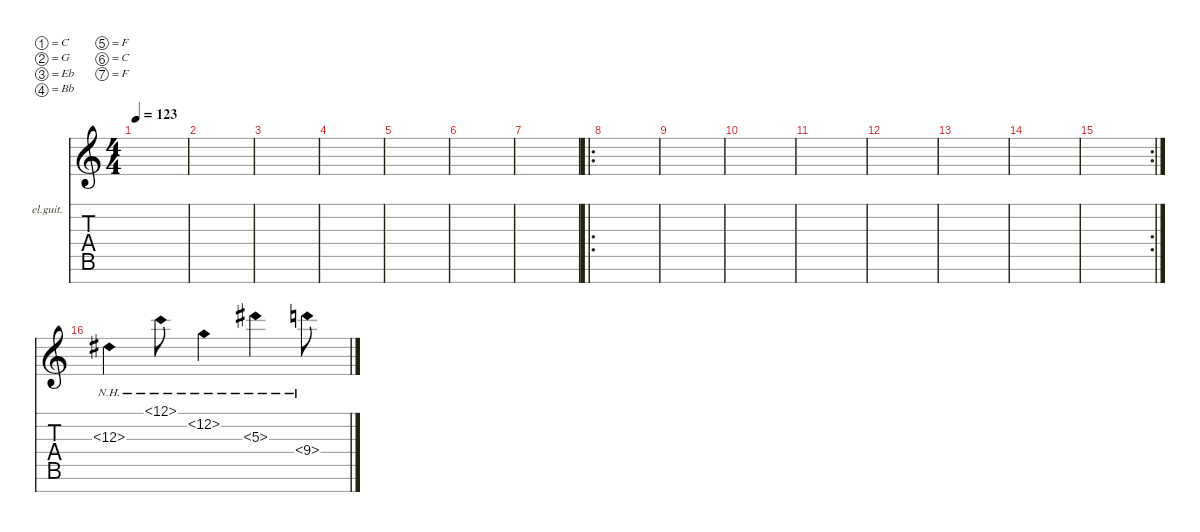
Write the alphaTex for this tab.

\defaultSystemsLayout 4
\hideDynamics
\bracketExtendMode nobrackets
\firstSystemTrackNameOrientation horizontal
\otherSystemsTrackNameOrientation horizontal
\track ("Crunch" "el.guit.") {instrument electricguitarclean}
\staff {score tabs}
\tuning (C4 G3 Eb3 Bb2 F2 C2 F1)
\ts (4 4)
\tempo 123
\clef g2
\ks c
|
|
|
|
|
|
|
\ro
|
|
|
|
|
|
|
\rc 2
|
12.3{nh acc #}.4 12.1{nh}.8 12.2{nh}.4 5.3{nh acc #}.4 9.4{nh}.8
